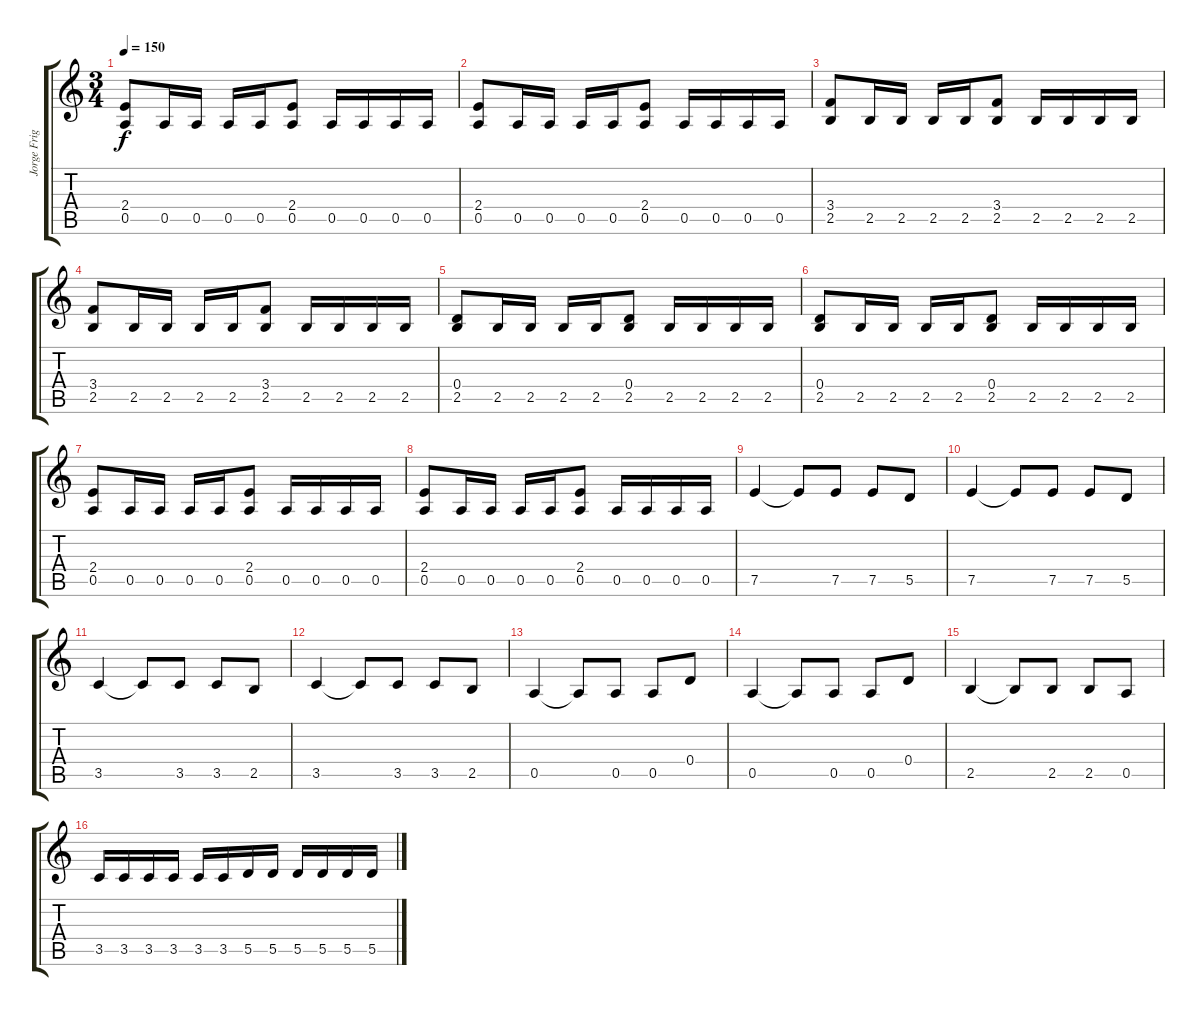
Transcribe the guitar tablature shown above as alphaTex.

\track ("Jorge Frigerio Base L" "Jorge Frig") {instrument distortionguitar}
\staff {score tabs}
\tuning (E4 B3 G3 D3 A2 E2) {hide}
\ts (3 4)
\tempo 150
\clef g2
\ks c
(2.4 0.5).8{dy f} 0.5.16 0.5.16 0.5.16 0.5.16 (2.4 0.5).8 0.5.16 0.5.16 0.5.16 0.5.16 |
(2.4 0.5).8 0.5.16 0.5.16 0.5.16 0.5.16 (2.4 0.5).8 0.5.16 0.5.16 0.5.16 0.5.16 |
(3.4 2.5).8 2.5.16 2.5.16 2.5.16 2.5.16 (3.4 2.5).8 2.5.16 2.5.16 2.5.16 2.5.16 |
(3.4 2.5).8 2.5.16 2.5.16 2.5.16 2.5.16 (3.4 2.5).8 2.5.16 2.5.16 2.5.16 2.5.16 |
(0.4 2.5).8 2.5.16 2.5.16 2.5.16 2.5.16 (0.4 2.5).8 2.5.16 2.5.16 2.5.16 2.5.16 |
(0.4 2.5).8 2.5.16 2.5.16 2.5.16 2.5.16 (0.4 2.5).8 2.5.16 2.5.16 2.5.16 2.5.16 |
(2.4 0.5).8 0.5.16 0.5.16 0.5.16 0.5.16 (2.4 0.5).8 0.5.16 0.5.16 0.5.16 0.5.16 |
(2.4 0.5).8 0.5.16 0.5.16 0.5.16 0.5.16 (2.4 0.5).8 0.5.16 0.5.16 0.5.16 0.5.16 |
7.5.4 7.5{t}.8 7.5.8 7.5.8 5.5.8 |
7.5.4 7.5{t}.8 7.5.8 7.5.8 5.5.8 |
3.5.4 3.5{t}.8 3.5.8 3.5.8 2.5.8 |
3.5.4 3.5{t}.8 3.5.8 3.5.8 2.5.8 |
0.5.4 0.5{t}.8 0.5.8 0.5.8 0.4.8 |
0.5.4 0.5{t}.8 0.5.8 0.5.8 0.4.8 |
2.5.4 2.5{t}.8 2.5.8 2.5.8 0.5.8 |
3.5.16 3.5.16 3.5.16 3.5.16 3.5.16 3.5.16 5.5.16 5.5.16 5.5.16 5.5.16 5.5.16 5.5.16
